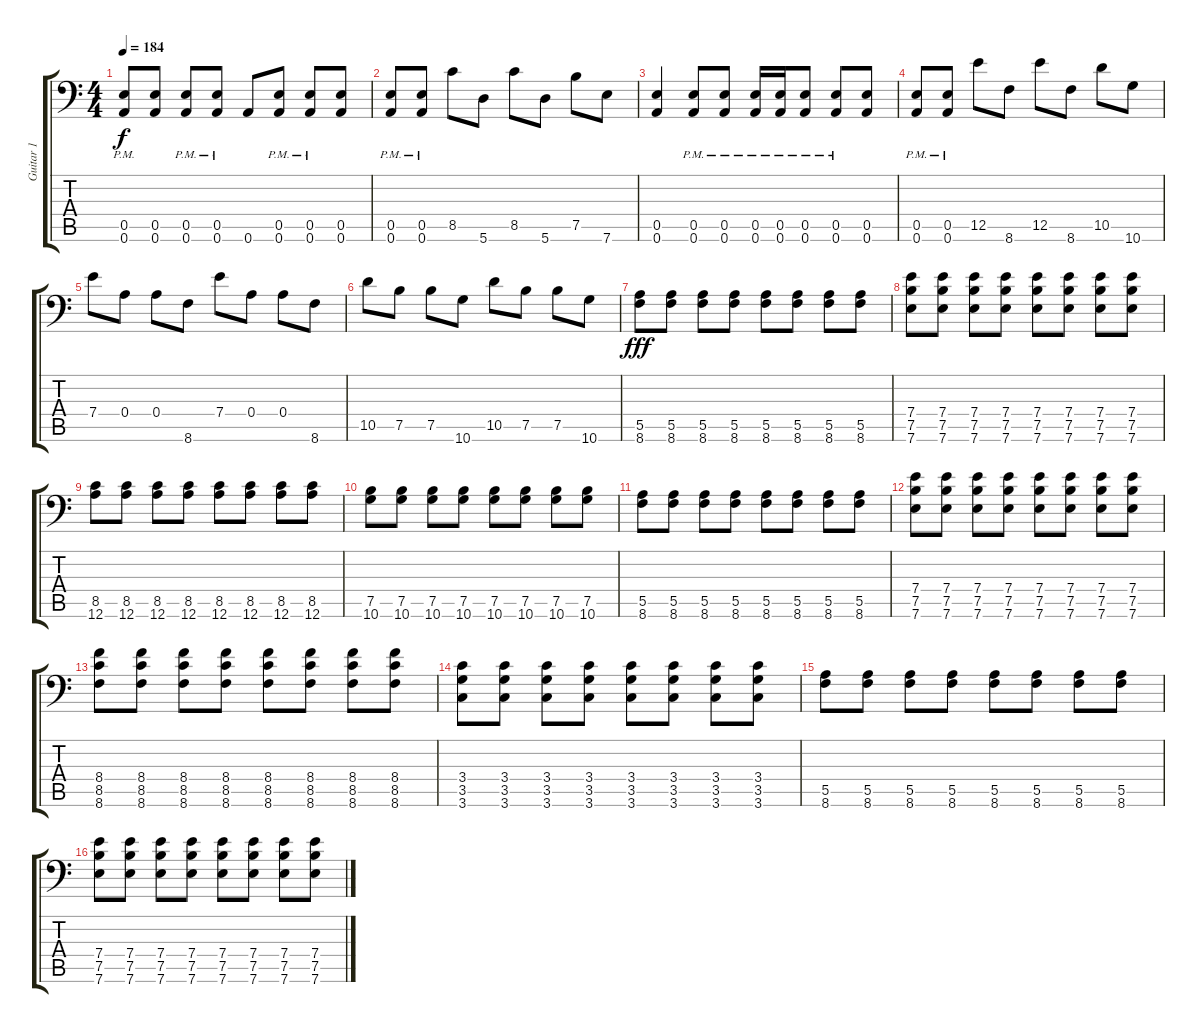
\track ("Guitar 1" "Guitar 1") {instrument distortionguitar}
\staff {score tabs}
\tuning (B3 Gb3 D3 A2 E2 A1) {hide}
\ts (4 4)
\tempo 184
\clef f4
\ks c
(0.5{pm} 0.6{pm}).8{dy f} (0.5 0.6).8 (0.5{pm} 0.6{pm}).8 (0.5{pm} 0.6{pm}).8 0.6.8 (0.5{pm} 0.6{pm}).8 (0.5{pm} 0.6{pm}).8 (0.5 0.6).8 |
(0.5{pm} 0.6{pm}).8 (0.5{pm} 0.6{pm}).8 8.5.8 5.6.8 8.5.8 5.6.8 7.5.8 7.6.8 |
(0.5 0.6).4 (0.5{pm} 0.6{pm}).8 (0.5{pm} 0.6{pm}).8 (0.5{pm} 0.6{pm}).16 (0.5{pm} 0.6{pm}).16 (0.5{pm} 0.6{pm}).8 (0.5{pm} 0.6{pm}).8 (0.5 0.6).8 |
(0.5{pm} 0.6{pm}).8 (0.5{pm} 0.6{pm}).8 12.5.8 8.6.8 12.5.8 8.6.8 10.5.8 10.6.8 |
7.4.8 0.4.8 0.4.8 8.6.8 7.4.8 0.4.8 0.4.8 8.6.8 |
10.5.8 7.5.8 7.5.8 10.6.8 10.5.8 7.5.8 7.5.8 10.6.8 |
(5.5 8.6).8{dy fff} (5.5 8.6).8 (5.5 8.6).8 (5.5 8.6).8 (5.5 8.6).8 (5.5 8.6).8 (5.5 8.6).8 (5.5 8.6).8 |
(7.4 7.5 7.6).8 (7.4 7.5 7.6).8 (7.4 7.5 7.6).8 (7.4 7.5 7.6).8 (7.4 7.5 7.6).8 (7.4 7.5 7.6).8 (7.4 7.5 7.6).8 (7.4 7.5 7.6).8 |
(8.5 12.6).8 (8.5 12.6).8 (8.5 12.6).8 (8.5 12.6).8 (8.5 12.6).8 (8.5 12.6).8 (8.5 12.6).8 (8.5 12.6).8 |
(7.5 10.6).8 (7.5 10.6).8 (7.5 10.6).8 (7.5 10.6).8 (7.5 10.6).8 (7.5 10.6).8 (7.5 10.6).8 (7.5 10.6).8 |
(5.5 8.6).8 (5.5 8.6).8 (5.5 8.6).8 (5.5 8.6).8 (5.5 8.6).8 (5.5 8.6).8 (5.5 8.6).8 (5.5 8.6).8 |
(7.4 7.5 7.6).8 (7.4 7.5 7.6).8 (7.4 7.5 7.6).8 (7.4 7.5 7.6).8 (7.4 7.5 7.6).8 (7.4 7.5 7.6).8 (7.4 7.5 7.6).8 (7.4 7.5 7.6).8 |
(8.4 8.5 8.6).8 (8.4 8.5 8.6).8 (8.4 8.5 8.6).8 (8.4 8.5 8.6).8 (8.4 8.5 8.6).8 (8.4 8.5 8.6).8 (8.4 8.5 8.6).8 (8.4 8.5 8.6).8 |
(3.4 3.5 3.6).8 (3.4 3.5 3.6).8 (3.4 3.5 3.6).8 (3.4 3.5 3.6).8 (3.4 3.5 3.6).8 (3.4 3.5 3.6).8 (3.4 3.5 3.6).8 (3.4 3.5 3.6).8 |
(5.5 8.6).8 (5.5 8.6).8 (5.5 8.6).8 (5.5 8.6).8 (5.5 8.6).8 (5.5 8.6).8 (5.5 8.6).8 (5.5 8.6).8 |
(7.4 7.5 7.6).8 (7.4 7.5 7.6).8 (7.4 7.5 7.6).8 (7.4 7.5 7.6).8 (7.4 7.5 7.6).8 (7.4 7.5 7.6).8 (7.4 7.5 7.6).8 (7.4 7.5 7.6).8
